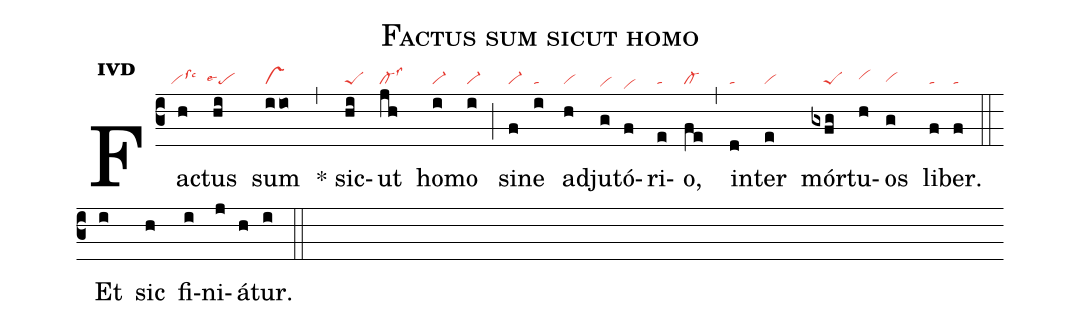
name:Factus sum sicut homo;
office-part:an;
mode:4d;
nabc-lines:1;
%%
initial-style: 1;
name:Factus sum sicut homo;
mode: 4;
office-part: Antiphona;
annotation: Ant.;
annotation: iv d;
nabc-lines:1;
%%
(c3) Fac(h|``vilssc3)tus(hi|``pelse4) sum(iio|vs) (,) <sp>*</sp> sic(hi|peS)ut(jh|cl-lss3) ho(i|vi-)mo(i|vi-) (;) si(f|vi-)ne(i|ta) ad(h|vi)ju(g|vihe)tó(f|vihd)ri(e|ta)o,(fe|cl-) (,) in(d|ta)ter(e|vi) mór(gxfg|////peS)tu(h|vihh)os(g|vihg) li(f|ta)ber.(f|ta) (::)
<eu>  Et(i) sic(h) fi(i)ni(j)á(h)tur.(i) </eu> (::)
